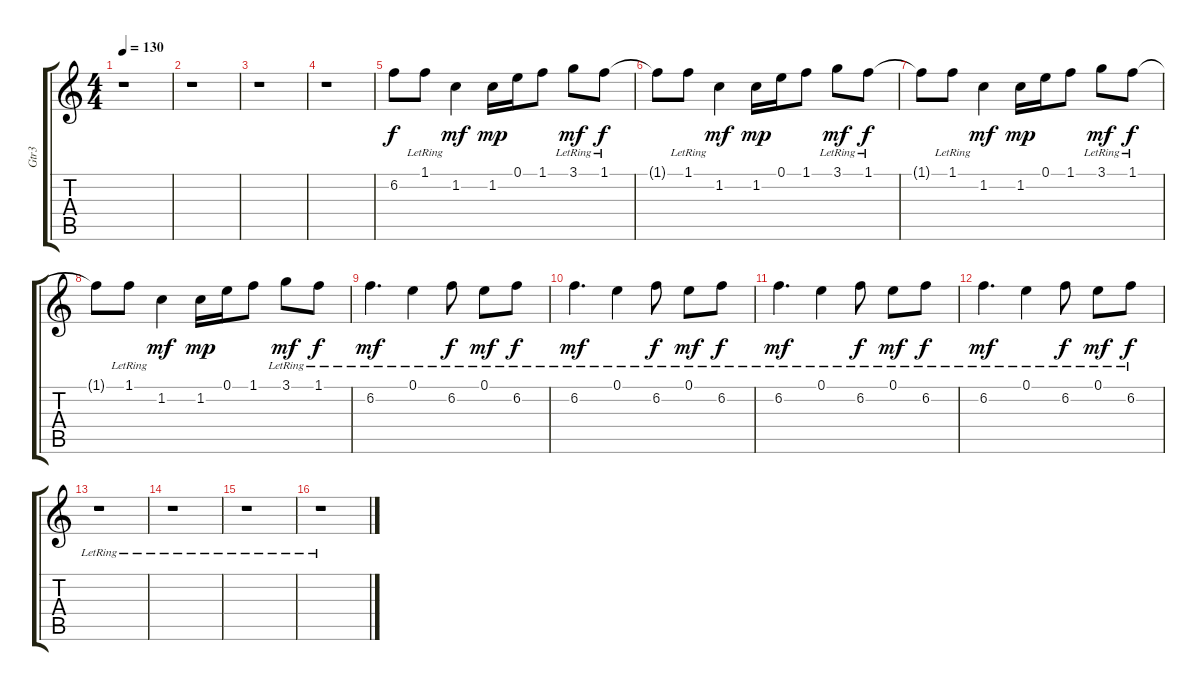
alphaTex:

\track ("Gtr3" "Gtr3") {instrument distortionguitar}
\staff {score tabs}
\tuning (E4 B3 G3 D3 A2 D2) {hide}
\ts (4 4)
\tempo 130
\clef g2
\ks c
r.1{dy mf} |
r.1 |
r.1 |
r.1 |
6.2.8{dy f} 1.1{lr}.8 1.2.4{dy mf} 1.2.16{dy mp} 0.1.16 1.1.8 3.1{lr}.8{dy mf} 1.1{lr}.8{dy f} |
1.1{t}.8 1.1{lr}.8 1.2.4{dy mf} 1.2.16{dy mp} 0.1.16 1.1.8 3.1{lr}.8{dy mf} 1.1{lr}.8{dy f} |
1.1{t}.8 1.1{lr}.8 1.2.4{dy mf} 1.2.16{dy mp} 0.1.16 1.1.8 3.1{lr}.8{dy mf} 1.1{lr}.8{dy f} |
1.1{t}.8 1.1{lr}.8 1.2.4{dy mf} 1.2.16{dy mp} 0.1.16 1.1.8 3.1{lr}.8{dy mf} 1.1{lr}.8{dy f} |
6.2{lr}.4{d dy mf} 0.1{lr}.4 6.2{lr}.8{dy f} 0.1{lr}.8{dy mf} 6.2{lr}.8{dy f} |
6.2{lr}.4{d dy mf} 0.1{lr}.4 6.2{lr}.8{dy f} 0.1{lr}.8{dy mf} 6.2{lr}.8{dy f} |
6.2{lr}.4{d dy mf} 0.1{lr}.4 6.2{lr}.8{dy f} 0.1{lr}.8{dy mf} 6.2{lr}.8{dy f} |
6.2{lr}.4{d dy mf} 0.1{lr}.4 6.2{lr}.8{dy f} 0.1{lr}.8{dy mf} 6.2{lr}.8{dy f} |
r.1 |
r.1 |
r.1 |
r.1
